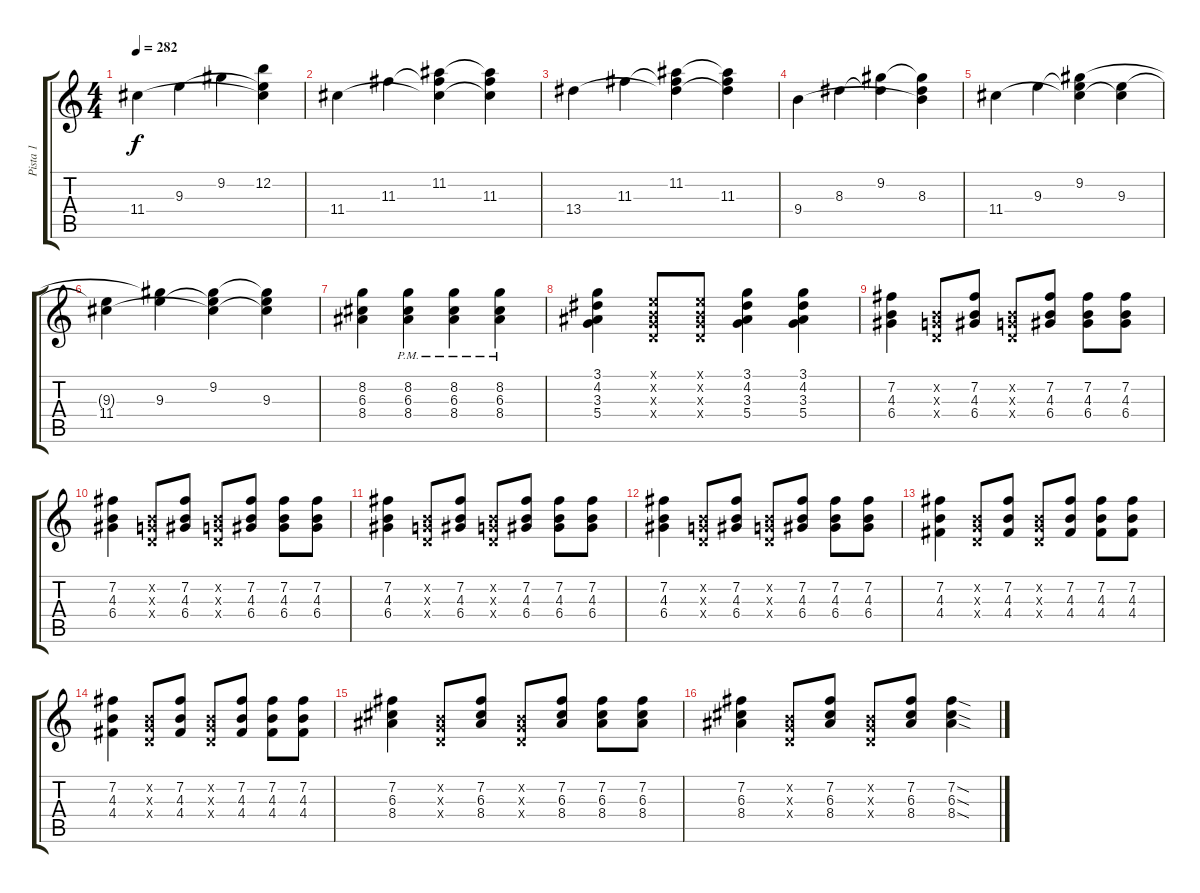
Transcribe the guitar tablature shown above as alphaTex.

\track ("Pista 1" "Pista 1") {instrument distortionguitar}
\staff {score tabs}
\tuning (E4 B3 G3 D3 A2 E2) {hide}
\ts (4 4)
\tempo 282
\clef g2
\ks c
11.4.4{dy f} 9.3.4 9.2.4 (12.2 9.3{t} 11.4{t}).4 |
11.4.4 11.3.4 (11.2 11.3{t} 11.4{t}).4 (11.2{t} 11.3 11.4{t}).4 |
13.4.4 11.3.4 (11.2 11.3{t} 13.4{t}).4 (11.2{t} 11.3 13.4{t}).4 |
9.4.4 8.3.4 (9.2 8.3{t}).4 (9.2{t} 8.3 9.4{t}).4 |
11.4.4 9.3.4 (9.2 9.3{t} 11.4{t}).4 (9.3 11.4{t}).4 |
(9.3{t} 11.4).4 (9.2{t} 9.3).4 (9.2 9.3{t} 11.4{t}).4 (9.2{t} 9.3 11.4{t}).4 |
(8.2 6.3 8.4).4 (8.2{pm} 6.3{pm} 8.4{pm}).4 (8.2{pm} 6.3{pm} 8.4{pm}).4 (8.2{pm} 6.3{pm} 8.4{pm}).4 |
(3.1 4.2 3.3 5.4).4 (0.1{x} 0.2{x} 0.3{x} 0.4{x}).8 (0.1{x} 0.2{x} 0.3{x} 0.4{x}).8 (3.1 4.2 3.3 5.4).4 (3.1 4.2 3.3 5.4).4 |
(7.2 4.3 6.4).4 (0.2{x} 0.3{x} 0.4{x}).8 (7.2 4.3 6.4).8 (0.2{x} 0.3{x} 0.4{x}).8 (7.2 4.3 6.4).8 (7.2 4.3 6.4).8 (7.2 4.3 6.4).8 |
(7.2 4.3 6.4).4 (0.2{x} 0.3{x} 0.4{x}).8 (7.2 4.3 6.4).8 (0.2{x} 0.3{x} 0.4{x}).8 (7.2 4.3 6.4).8 (7.2 4.3 6.4).8 (7.2 4.3 6.4).8 |
(7.2 4.3 6.4).4 (0.2{x} 0.3{x} 0.4{x}).8 (7.2 4.3 6.4).8 (0.2{x} 0.3{x} 0.4{x}).8 (7.2 4.3 6.4).8 (7.2 4.3 6.4).8 (7.2 4.3 6.4).8 |
(7.2 4.3 6.4).4 (0.2{x} 0.3{x} 0.4{x}).8 (7.2 4.3 6.4).8 (0.2{x} 0.3{x} 0.4{x}).8 (7.2 4.3 6.4).8 (7.2 4.3 6.4).8 (7.2 4.3 6.4).8 |
(7.2 4.3 4.4).4 (0.2{x} 0.3{x} 0.4{x}).8 (7.2 4.3 4.4).8 (0.2{x} 0.3{x} 0.4{x}).8 (7.2 4.3 4.4).8 (7.2 4.3 4.4).8 (7.2 4.3 4.4).8 |
(7.2 4.3 4.4).4 (0.2{x} 0.3{x} 0.4{x}).8 (7.2 4.3 4.4).8 (0.2{x} 0.3{x} 0.4{x}).8 (7.2 4.3 4.4).8 (7.2 4.3 4.4).8 (7.2 4.3 4.4).8 |
(7.2 6.3 8.4).4 (0.2{x} 0.3{x} 0.4{x}).8 (7.2 6.3 8.4).8 (0.2{x} 0.3{x} 0.4{x}).8 (7.2 6.3 8.4).8 (7.2 6.3 8.4).8 (7.2 6.3 8.4).8 |
(7.2 6.3 8.4).4 (0.2{x} 0.3{x} 0.4{x}).8 (7.2 6.3 8.4).8 (0.2{x} 0.3{x} 0.4{x}).8 (7.2 6.3 8.4).8 (7.2{sod} 6.3{sod} 8.4{sod}).4
